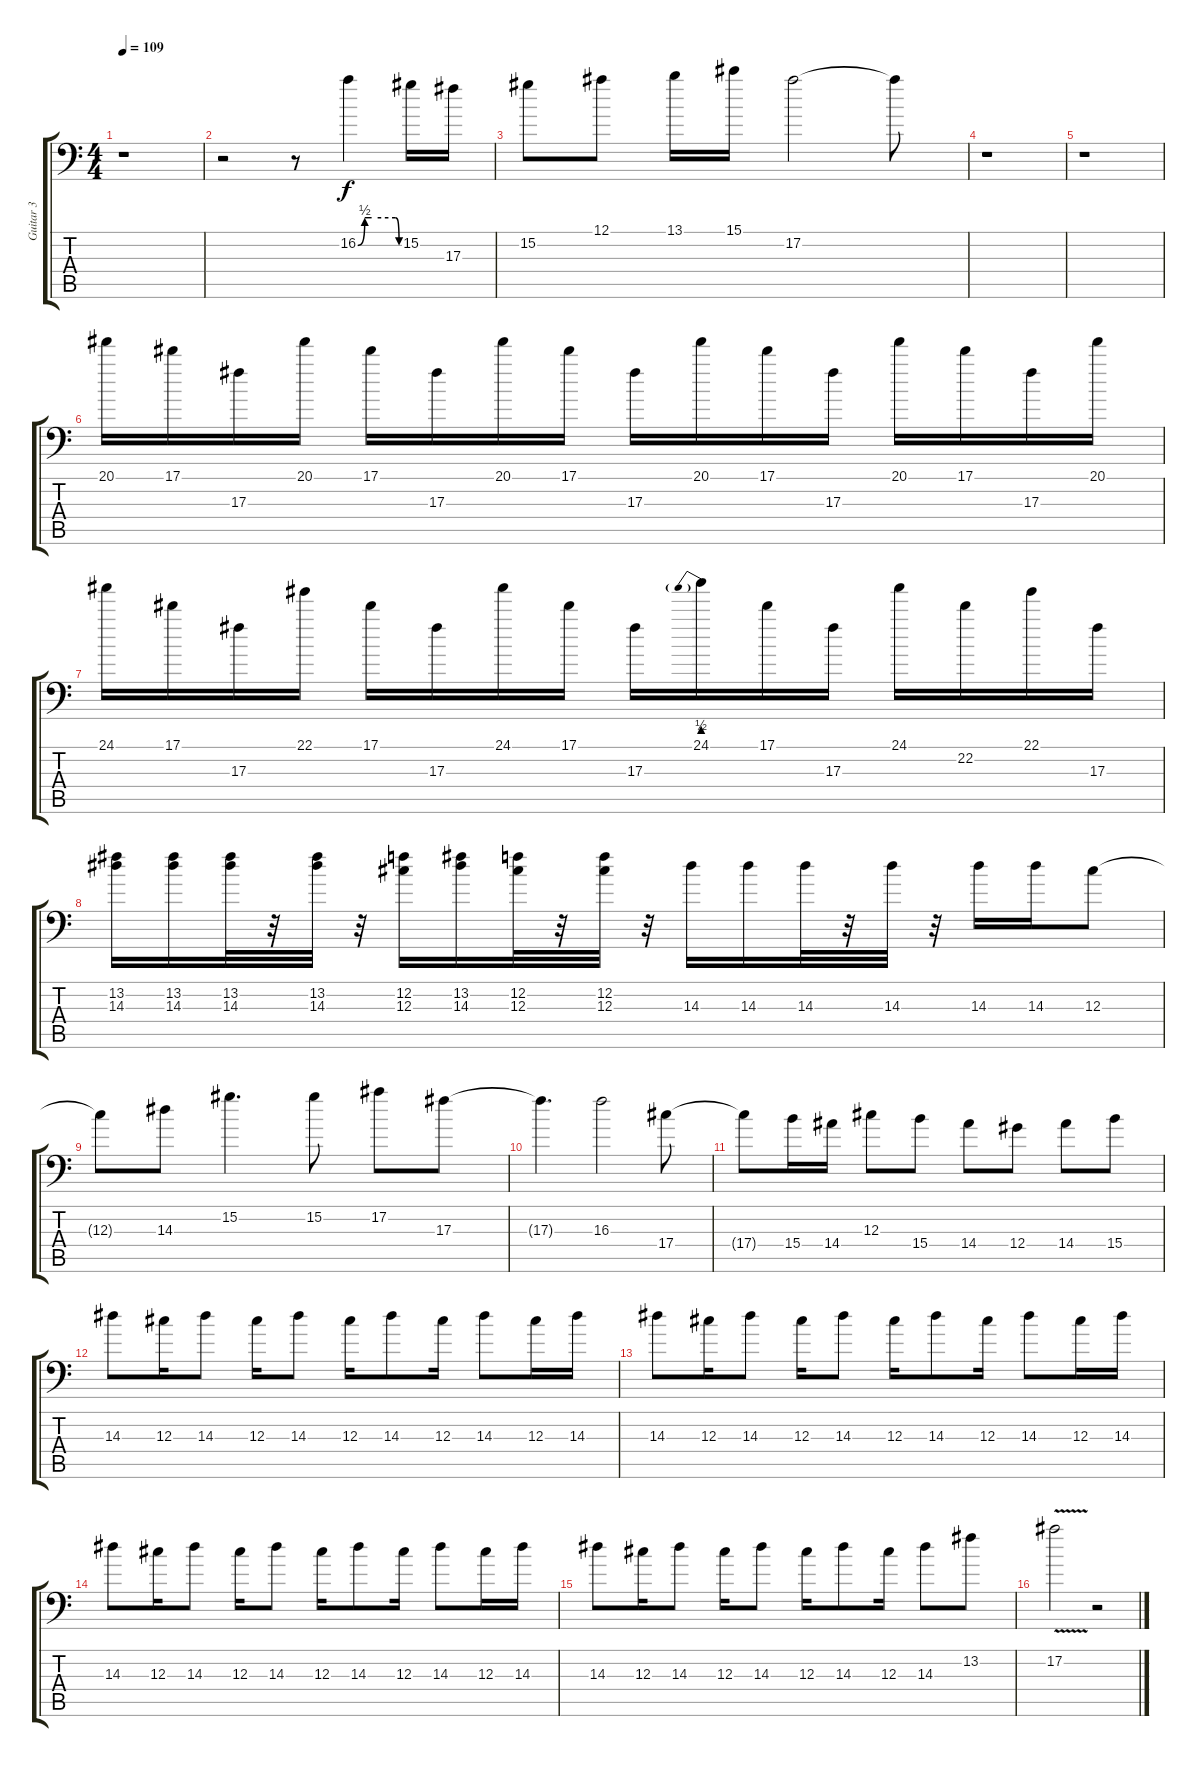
\track ("Guitar 3" "Guitar 3") {instrument overdrivenguitar}
\staff {score tabs}
\tuning (Bb3 F3 Db3 Ab2 Eb2 Bb1) {hide}
\ts (4 4)
\tempo 109
\clef f4
\ks c
r.1{dy f} |
r.2 r.8 16.2{be (custom 0 0 10 2 20 2 55 2 60 0)}.4 15.2.16 17.3.16 |
15.2.8 12.1.8 13.1.16 15.1.16 17.2.2 17.2{t}.8 |
r.1 |
r.1 |
20.1.16 17.1.16 17.3.16 20.1.16 17.1.16 17.3.16 20.1.16 17.1.16 17.3.16 20.1.16 17.1.16 17.3.16 20.1.16 17.1.16 17.3.16 20.1.16 |
24.1.16 17.1.16 17.3.16 22.1.16 17.1.16 17.3.16 24.1.16 17.1.16 17.3.16 24.1{be (prebend 0 2 60 2)}.16 17.1.16 17.3.16 24.1.16 22.2.16 22.1.16 17.3.16 |
(13.2 14.3).16 (13.2 14.3).16 (13.2 14.3).32 r.32 (13.2 14.3).32 r.32 (12.2 12.3).16 (13.2 14.3).16 (12.2 12.3).32 r.32 (12.2 12.3).32 r.32 14.3.16 14.3.16 14.3.32 r.32 14.3.32 r.32 14.3.16 14.3.16 12.3.8 |
12.3{t}.8 14.3.8 15.2.4{d} 15.2.8 17.2.8 17.3.8 |
17.3{t}.4{d} 16.3.2 17.4.8 |
17.4{t}.8 15.4.16 14.4.16 12.3.8 15.4.8 14.4.8 12.4.8 14.4.8 15.4.8 |
14.3.8 12.3.16 14.3.8 12.3.16 14.3.8 12.3.16 14.3.8 12.3.16 14.3.8 12.3.16 14.3.16 |
14.3.8 12.3.16 14.3.8 12.3.16 14.3.8 12.3.16 14.3.8 12.3.16 14.3.8 12.3.16 14.3.16 |
14.3.8 12.3.16 14.3.8 12.3.16 14.3.8 12.3.16 14.3.8 12.3.16 14.3.8 12.3.16 14.3.16 |
14.3.8 12.3.16 14.3.8 12.3.16 14.3.8 12.3.16 14.3.8 12.3.16 14.3.8 13.2.8 |
17.2{v}.2 r.2
